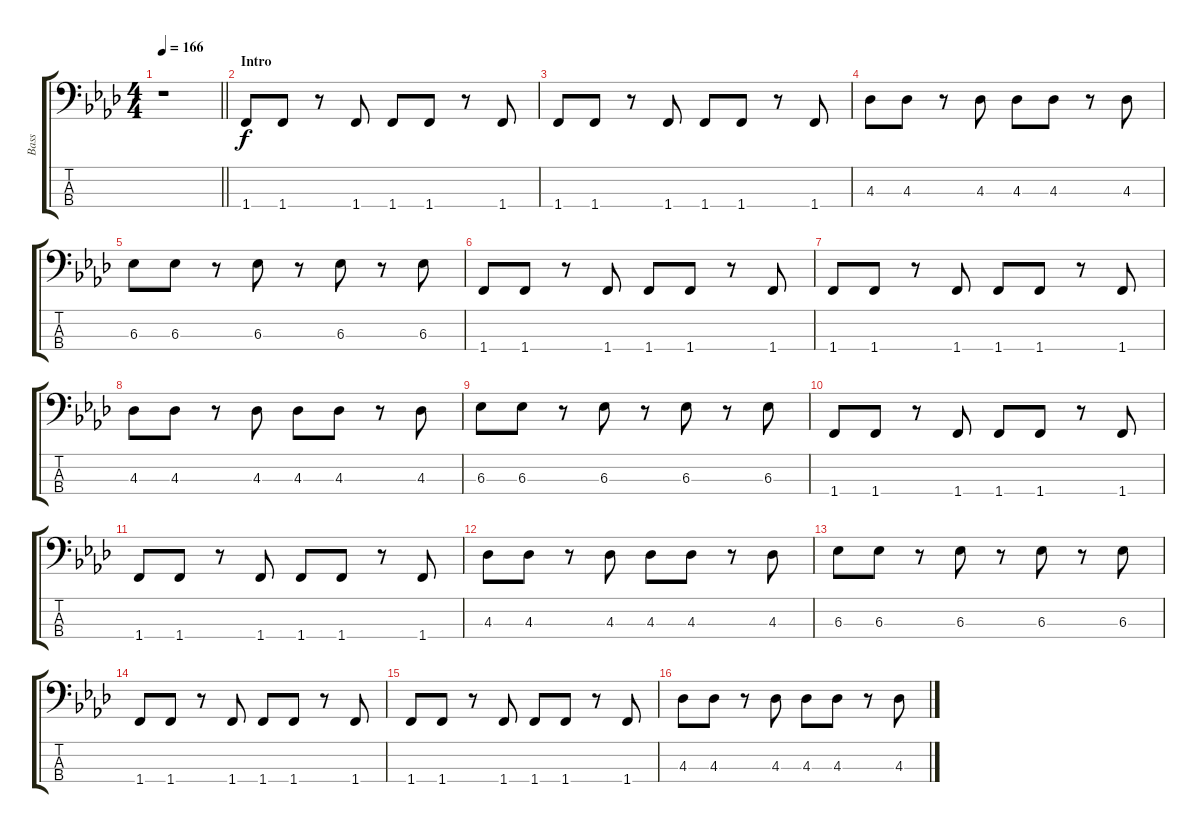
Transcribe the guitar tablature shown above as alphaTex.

\track ("Bass" "Bass") {instrument electricbassfinger}
\staff {score tabs}
\tuning (G2 D2 A1 E1) {hide}
\ts (4 4)
\tempo 166
\clef f4
\barLineRight lightlight
\ks ab
r.1{dy f instrument electricbassfinger} |
\section ("" "Intro")
1.4.8 1.4.8 r.8 1.4.8 1.4.8 1.4.8 r.8 1.4.8 |
1.4.8 1.4.8 r.8 1.4.8 1.4.8 1.4.8 r.8 1.4.8 |
4.3.8 4.3.8 r.8 4.3.8 4.3.8 4.3.8 r.8 4.3.8 |
6.3.8 6.3.8 r.8 6.3.8 r.8 6.3.8 r.8 6.3.8 |
1.4.8 1.4.8 r.8 1.4.8 1.4.8 1.4.8 r.8 1.4.8 |
1.4.8 1.4.8 r.8 1.4.8 1.4.8 1.4.8 r.8 1.4.8 |
4.3.8 4.3.8 r.8 4.3.8 4.3.8 4.3.8 r.8 4.3.8 |
6.3.8 6.3.8 r.8 6.3.8 r.8 6.3.8 r.8 6.3.8 |
1.4.8 1.4.8 r.8 1.4.8 1.4.8 1.4.8 r.8 1.4.8 |
1.4.8 1.4.8 r.8 1.4.8 1.4.8 1.4.8 r.8 1.4.8 |
4.3.8 4.3.8 r.8 4.3.8 4.3.8 4.3.8 r.8 4.3.8 |
6.3.8 6.3.8 r.8 6.3.8 r.8 6.3.8 r.8 6.3.8 |
1.4.8 1.4.8 r.8 1.4.8 1.4.8 1.4.8 r.8 1.4.8 |
1.4.8 1.4.8 r.8 1.4.8 1.4.8 1.4.8 r.8 1.4.8 |
4.3.8 4.3.8 r.8 4.3.8 4.3.8 4.3.8 r.8 4.3.8
